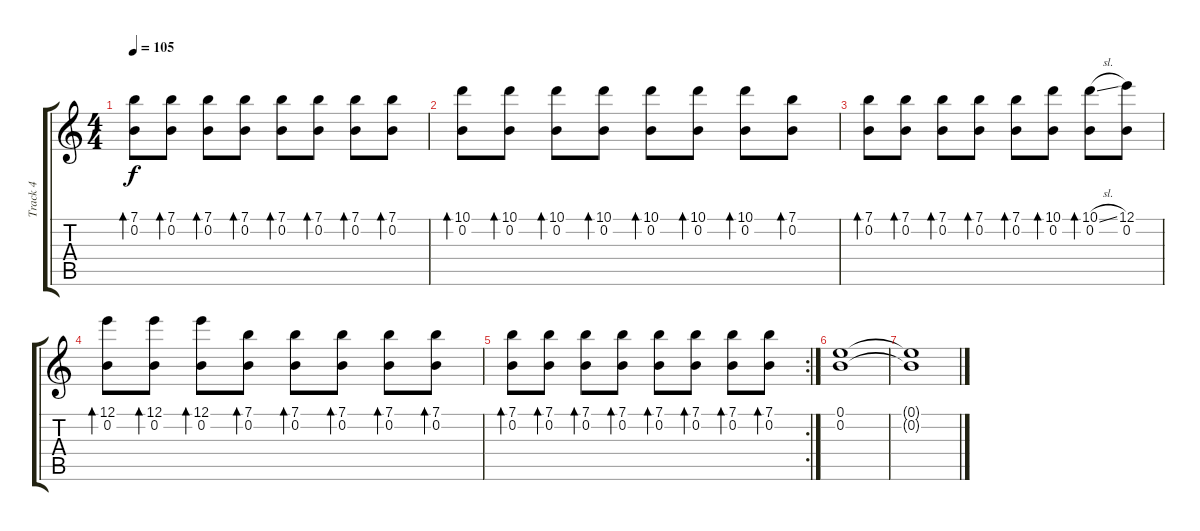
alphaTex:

\track ("Track 4" "Track 4") {instrument overdrivenguitar}
\staff {score tabs}
\tuning (E4 B3 G3 D3 A2 E2) {hide}
\ts (4 4)
\tempo 105
\clef g2
\ks c
(7.1 0.2).8{bd 60 dy f} (7.1 0.2).8{bd 60} (7.1 0.2).8{bd 60} (7.1 0.2).8{bd 60} (7.1 0.2).8{bd 60} (7.1 0.2).8{bd 60} (7.1 0.2).8{bd 60} (7.1 0.2).8{bd 60} |
(10.1 0.2).8{bd 60} (10.1 0.2).8{bd 60} (10.1 0.2).8{bd 60} (10.1 0.2).8{bd 60} (10.1 0.2).8{bd 60} (10.1 0.2).8{bd 60} (10.1 0.2).8{bd 60} (7.1 0.2).8{bd 60} |
(7.1 0.2).8{bd 60} (7.1 0.2).8{bd 60} (7.1 0.2).8{bd 60} (7.1 0.2).8{bd 60} (7.1 0.2).8{bd 60} (10.1 0.2).8{bd 60} (10.1{sl} 0.2).8{bd 60} (12.1 0.2).8 |
(12.1 0.2).8{bd 60} (12.1 0.2).8{bd 60} (12.1 0.2).8{bd 60} (7.1 0.2).8{bd 60} (7.1 0.2).8{bd 60} (7.1 0.2).8{bd 60} (7.1 0.2).8{bd 60} (7.1 0.2).8{bd 60} |
\rc 2
(7.1 0.2).8{bd 60} (7.1 0.2).8{bd 60} (7.1 0.2).8{bd 60} (7.1 0.2).8{bd 60} (7.1 0.2).8{bd 60} (7.1 0.2).8{bd 60} (7.1 0.2).8{bd 60} (7.1 0.2).8{bd 60} |
(0.1 0.2).1 |
(0.1{t} 0.2{t}).1
